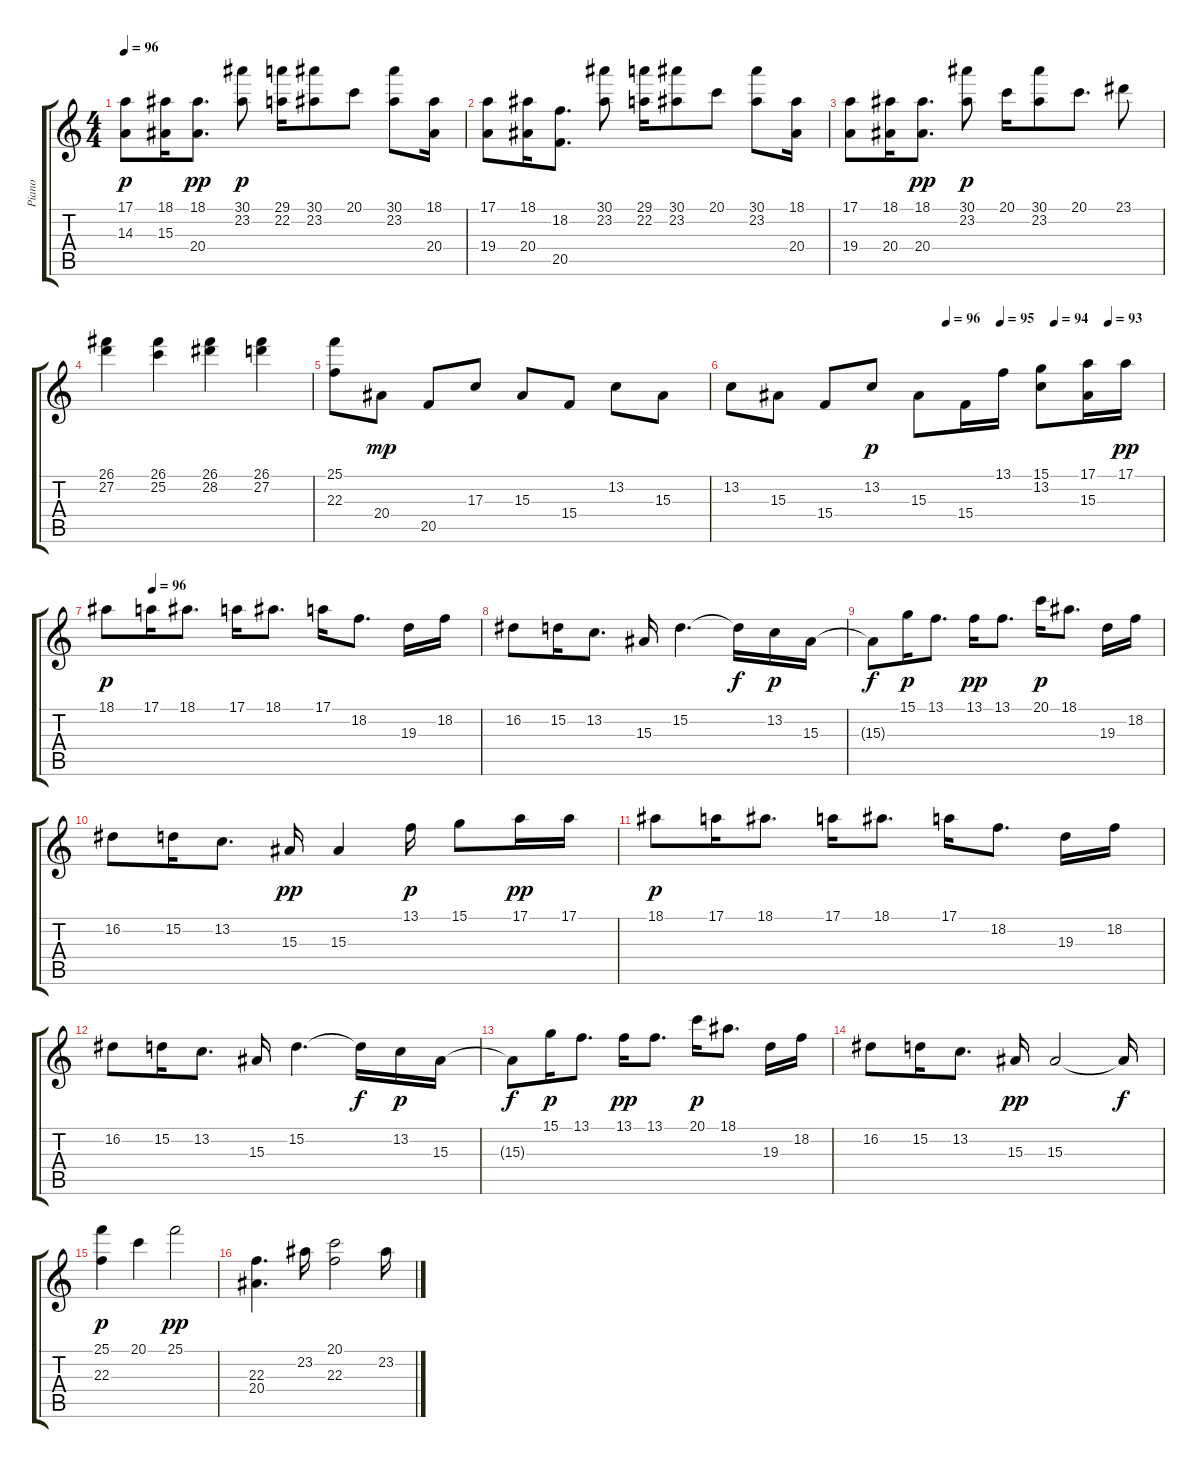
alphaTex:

\track ("Piano" "Piano") {instrument acousticgrandpiano}
\staff {score tabs}
\tuning (E4 B3 G3 D3 A2 E2) {hide}
\ts (4 4)
\tempo 96
\clef g2
\ks c
(17.1 14.3).8{dy p} (18.1 15.3).16 (18.1 20.4).8{d dy pp} (30.1 23.2).8{dy p} (29.1 22.2).16 (30.1 23.2).8 20.1.8 (30.1 23.2).8 (18.1 20.4).16 |
(17.1 19.4).8 (18.1 20.4).16 (18.2 20.5).8{d} (30.1 23.2).8 (29.1 22.2).16 (30.1 23.2).8 20.1.8 (30.1 23.2).8 (18.1 20.4).16 |
(17.1 19.4).8 (18.1 20.4).16 (18.1 20.4).8{d dy pp} (30.1 23.2).8{dy p} 20.1.16 (30.1 23.2).8 20.1.8{d} 23.1.8 |
(26.1 27.2).4 (26.1 25.2).4 (26.1 28.2).4 (26.1 27.2).4 |
(25.1 22.3).8 20.4.8{dy mp} 20.5.8 17.3.8 15.3.8 15.4.8 13.2.8 15.3.8 |
\tempo (96 0.5)
\tempo (95 0.625)
\tempo (94 0.75)
\tempo (93 0.875)
13.2.8 15.3.8 15.4.8 13.2.8{dy p} 15.3.8 15.4.16 13.1.16 (15.1 13.2).8 (17.1 15.3).16 17.1.16{dy pp} |
\tempo (96 0.125)
18.1.8{dy p} 17.1.16 18.1.8{d} 17.1.16 18.1.8{d} 17.1.16 18.2.8{d} 19.3.16 18.2.16 |
16.2.8 15.2.16 13.2.8{d} 15.3.16 15.2.4{d} 15.2{t}.16{dy f} 13.2.16{dy p} 15.3.16 |
15.3{t}.8{dy f} 15.1.16{dy p} 13.1.8{d} 13.1.16{dy pp} 13.1.8{d} 20.1.16{dy p} 18.1.8{d} 19.3.16 18.2.16 |
16.2.8 15.2.16 13.2.8{d} 15.3.16{dy pp} 15.3.4 13.1.16{dy p} 15.1.8 17.1.16{dy pp} 17.1.16 |
18.1.8{dy p} 17.1.16 18.1.8{d} 17.1.16 18.1.8{d} 17.1.16 18.2.8{d} 19.3.16 18.2.16 |
16.2.8 15.2.16 13.2.8{d} 15.3.16 15.2.4{d} 15.2{t}.16{dy f} 13.2.16{dy p} 15.3.16 |
15.3{t}.8{dy f} 15.1.16{dy p} 13.1.8{d} 13.1.16{dy pp} 13.1.8{d} 20.1.16{dy p} 18.1.8{d} 19.3.16 18.2.16 |
16.2.8 15.2.16 13.2.8{d} 15.3.16{dy pp} 15.3.2 15.3{t}.16{dy f} |
(25.1 22.3).4{dy p} 20.1.4 25.1.2{dy pp} |
(22.3 20.4).4{d} 23.2.16 (20.1 22.3).2 23.2.16
